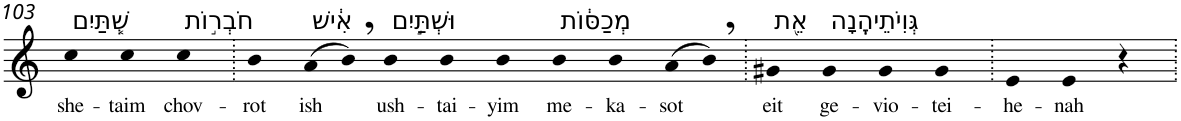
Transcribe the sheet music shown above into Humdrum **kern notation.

**kern	**text
*part1	*part1
*staff1	*staff1
*I"Piano	*
*I'Pno	*
!!LO:PB:g=z
*clefG2	*
*k[]	*
=103	=103
!LO:TX:a:t=שְׁ֚תַּיִם	!
!	!LO:LY:b
4cc	she-
!	!LO:LY:b
4cc	-taim
!LO:TX:a:t=חֹבְר֣וֹת	!
!	!LO:LY:b
4cc	chov-
=104.	=104.
!	!LO:LY:b
4b	-rot
!LO:TX:a:t=אִ֔ישׁ	!
!	!LO:LY:b
(>8a	ish
8b,)	.
!LO:TX:a:t=וּשְׁתַּ֣יִם	!
!	!LO:LY:b
4b	ush-
!	!LO:LY:b
4b	-tai-
!	!LO:LY:b
4b	-yim
!LO:TX:a:t=מְכַסּ֔וֹת	!
!	!LO:LY:b
4b	me-
!	!LO:LY:b
4b	-ka-
!	!LO:LY:b
(>8a	-sot
8b,)	.
=105.	=105.
!LO:TX:a:t=אֵ֖ת	!
!	!LO:LY:b
4g#X	eit
!LO:TX:a:t=גְּוִיֹתֵיהֶֽנָה	!
!	!LO:LY:b
4g#	ge-
!	!LO:LY:b
4g#	-vio-
!	!LO:LY:b
4g#	-tei-
=106.	=106.
!	!LO:LY:b
4e	-he-
!	!LO:LY:b
4e	-nah
4r	.
=.	=.
*-	*-
